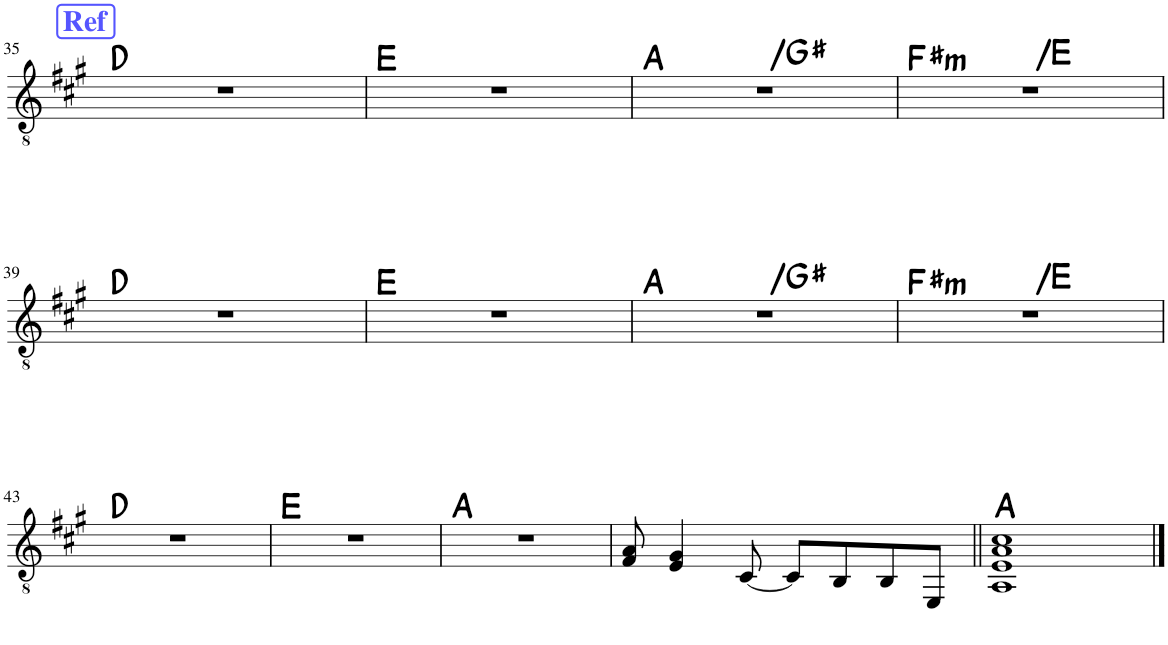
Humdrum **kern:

**kern	**harte
*part1	*part1
*staff1	*
*I"Classical Guitar	*
*I'Guit.	*
!!LO:PB:g=z
*clefGv2	*
*k[f#c#g#]	*
*M4/4	*
!!LO:REH:place=s1:a:B:cj:color=#5555FF:fs=14:t=Ref
=35	=35
1r	D:maj
=36	=36
1r	E:maj
=37	=37
!	!LO:H:n=2:kt=N.C.
1r	A:maj N
=38	=38
!	!LO:H:n=1:kt=m
!	!LO:H:n=2:kt=N.C.
1r	F#:min N
!!LO:LB:g=z
=39	=39
1r	D:maj
=40	=40
1r	E:maj
=41	=41
!	!LO:H:n=2:kt=N.C.
1r	A:maj N
=42	=42
!	!LO:H:n=1:kt=m
!	!LO:H:n=2:kt=N.C.
1r	F#:min N
!!LO:LB:g=z
=43	=43
1r	D:maj
=44	=44
1r	E:maj
=45	=45
1r	A:maj
=46	=46
8F#/ 8A/	.
4E/ 4G#/	.
[8C#/	.
8C#/L]	.
8BB/	.
8BB/	.
8EE/J	.
=47||	=47||
1AA 1E 1A 1c#	A:maj
==	==
*-	*-
